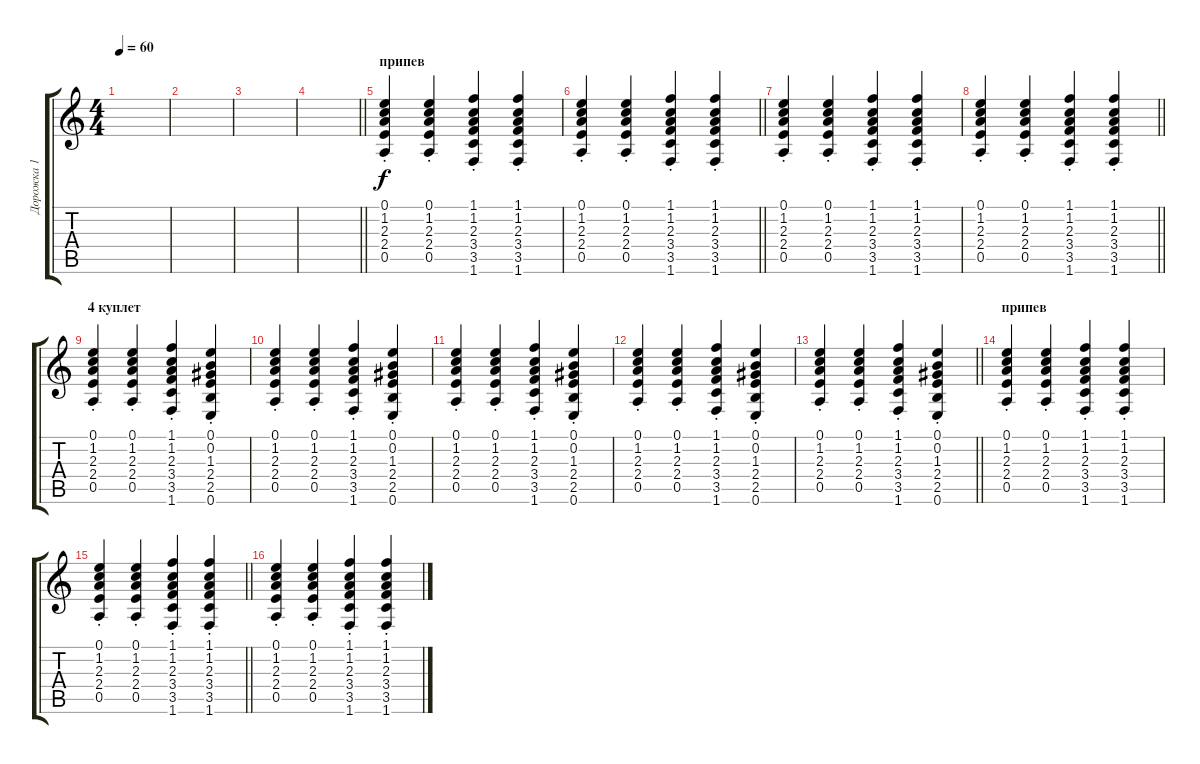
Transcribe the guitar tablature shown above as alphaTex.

\track ("Дорожка 1" "Дорожка 1") {instrument acousticguitarsteel}
\staff {score tabs}
\tuning (E4 B3 G3 D3 A2 E2) {hide}
\ts (4 4)
\tempo 60
\clef g2
\ks c
|
|
|
\barLineRight lightlight
|
\section ("" "припев")
(0.1{st} 1.2{st} 2.3{st} 2.4{st} 0.5{st}).4 (0.1{st} 1.2{st} 2.3{st} 2.4{st} 0.5{st}).4 (1.1{st} 1.2{st} 2.3{st} 3.4{st} 3.5{st} 1.6{st}).4 (1.1{st} 1.2{st} 2.3{st} 3.4{st} 3.5{st} 1.6{st}).4 |
\barLineRight lightlight
(0.1{st} 1.2{st} 2.3{st} 2.4{st} 0.5{st}).4 (0.1{st} 1.2{st} 2.3{st} 2.4{st} 0.5{st}).4 (1.1{st} 1.2{st} 2.3{st} 3.4{st} 3.5{st} 1.6{st}).4 (1.1{st} 1.2{st} 2.3{st} 3.4{st} 3.5{st} 1.6{st}).4 |
(0.1{st} 1.2{st} 2.3{st} 2.4{st} 0.5{st}).4 (0.1{st} 1.2{st} 2.3{st} 2.4{st} 0.5{st}).4 (1.1{st} 1.2{st} 2.3{st} 3.4{st} 3.5{st} 1.6{st}).4 (1.1{st} 1.2{st} 2.3{st} 3.4{st} 3.5{st} 1.6{st}).4 |
\barLineRight lightlight
(0.1{st} 1.2{st} 2.3{st} 2.4{st} 0.5{st}).4 (0.1{st} 1.2{st} 2.3{st} 2.4{st} 0.5{st}).4 (1.1{st} 1.2{st} 2.3{st} 3.4{st} 3.5{st} 1.6{st}).4 (1.1{st} 1.2{st} 2.3{st} 3.4{st} 3.5{st} 1.6{st}).4 |
\section ("" "4 куплет")
(0.1{st} 1.2{st} 2.3{st} 2.4{st} 0.5{st}).4 (0.1{st} 1.2{st} 2.3{st} 2.4{st} 0.5{st}).4 (1.1{st} 1.2{st} 2.3{st} 3.4{st} 3.5{st} 1.6{st}).4 (0.1{st} 0.2{st} 1.3{st} 2.4{st} 2.5{st} 0.6{st}).4 |
(0.1{st} 1.2{st} 2.3{st} 2.4{st} 0.5{st}).4 (0.1{st} 1.2{st} 2.3{st} 2.4{st} 0.5{st}).4 (1.1{st} 1.2{st} 2.3{st} 3.4{st} 3.5{st} 1.6{st}).4 (0.1{st} 0.2{st} 1.3{st} 2.4{st} 2.5{st} 0.6{st}).4 |
(0.1{st} 1.2{st} 2.3{st} 2.4{st} 0.5{st}).4 (0.1{st} 1.2{st} 2.3{st} 2.4{st} 0.5{st}).4 (1.1{st} 1.2{st} 2.3{st} 3.4{st} 3.5{st} 1.6{st}).4 (0.1{st} 0.2{st} 1.3{st} 2.4{st} 2.5{st} 0.6{st}).4 |
(0.1{st} 1.2{st} 2.3{st} 2.4{st} 0.5{st}).4 (0.1{st} 1.2{st} 2.3{st} 2.4{st} 0.5{st}).4 (1.1{st} 1.2{st} 2.3{st} 3.4{st} 3.5{st} 1.6{st}).4 (0.1{st} 0.2{st} 1.3{st} 2.4{st} 2.5{st} 0.6{st}).4 |
\barLineRight lightlight
(0.1{st} 1.2{st} 2.3{st} 2.4{st} 0.5{st}).4 (0.1{st} 1.2{st} 2.3{st} 2.4{st} 0.5{st}).4 (1.1{st} 1.2{st} 2.3{st} 3.4{st} 3.5{st} 1.6{st}).4 (0.1{st} 0.2{st} 1.3{st} 2.4{st} 2.5{st} 0.6{st}).4 |
\section ("" "припев")
(0.1{st} 1.2{st} 2.3{st} 2.4{st} 0.5{st}).4 (0.1{st} 1.2{st} 2.3{st} 2.4{st} 0.5{st}).4 (1.1{st} 1.2{st} 2.3{st} 3.4{st} 3.5{st} 1.6{st}).4 (1.1{st} 1.2{st} 2.3{st} 3.4{st} 3.5{st} 1.6{st}).4 |
\barLineRight lightlight
(0.1{st} 1.2{st} 2.3{st} 2.4{st} 0.5{st}).4 (0.1{st} 1.2{st} 2.3{st} 2.4{st} 0.5{st}).4 (1.1{st} 1.2{st} 2.3{st} 3.4{st} 3.5{st} 1.6{st}).4 (1.1{st} 1.2{st} 2.3{st} 3.4{st} 3.5{st} 1.6{st}).4 |
(0.1{st} 1.2{st} 2.3{st} 2.4{st} 0.5{st}).4 (0.1{st} 1.2{st} 2.3{st} 2.4{st} 0.5{st}).4 (1.1{st} 1.2{st} 2.3{st} 3.4{st} 3.5{st} 1.6{st}).4 (1.1{st} 1.2{st} 2.3{st} 3.4{st} 3.5{st} 1.6{st}).4
